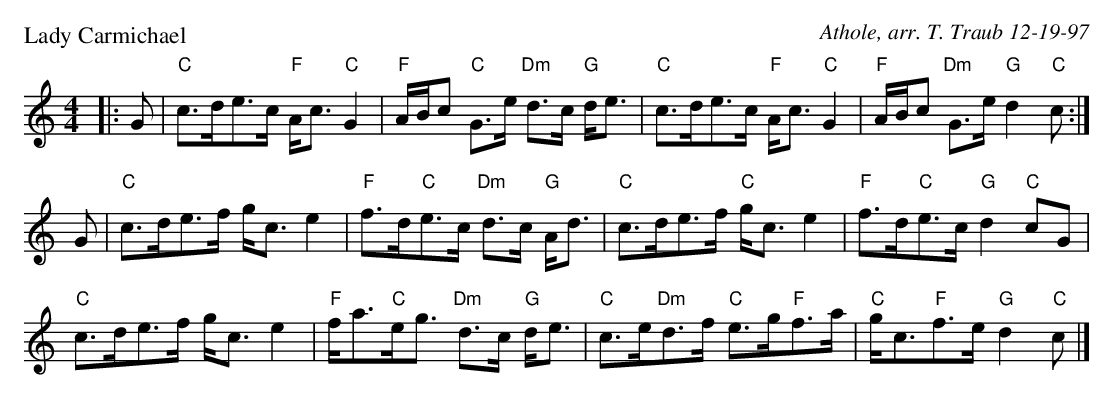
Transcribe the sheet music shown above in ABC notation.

X:1
P: Lady Carmichael
C: Athole, arr. T. Traub 12-19-97
M: 4/4
K: C
L: 1/8
|: G|"C"c>de>c "F"A<c "C"G2|"F"A/B/c "C"G>e "Dm"d>c "G"d<e|"C"c>de>c "F"A<c "C"G2|"F"A/B/c "Dm"G>e "G"d2 "C"c :|
G|"C"c>de>f g<c e2|"F"f>d"C"e>c "Dm"d>c "G"A<d|"C"c>de>f "C"g<c e2|"F"f>d"C"e>c "G"d2 "C"cG|
"C"c>de>f g<c e2|"F"f<a"C"e<g "Dm"d>c "G"d<e|"C"c>e"Dm"d>f "C"e>g"F"f>a|"C"g<c"F"f>e "G"d2 "C"c |]
